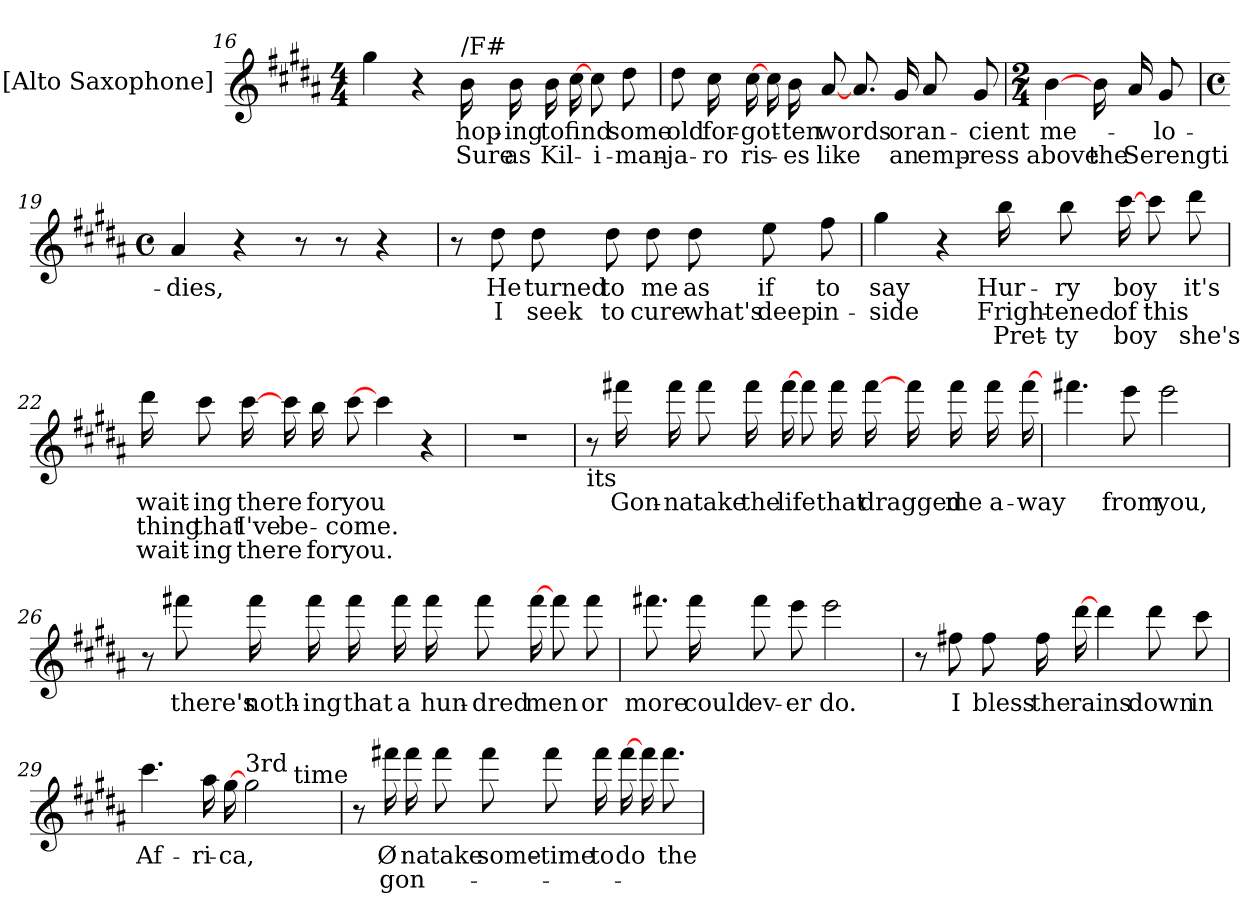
**kern	**text	**text	**text
*part1	*part1	*part1	*part1
*staff1	*staff1	*staff1	*staff1
*I"[Alto Saxophone]	*	*	*
*I'A Sax	*	*	*
*clefG2	*	*	*
*ITrd5c9	*	*	*
*k[f#c#g#d#a#]	*	*	*
*B:	*	*	*
*M4/4	*	*	*
=16	=16	=16	=16
4b	.	.	.
4r	.	.	.
!LO:TX:a:t=/F#	!	!	!
16d#LL	-hop-	-Sure	.
16d#	-ing	-as	.
16d#	-to	-Kil-	.
[16e	-find	.	.
8eL	.	-i-	.
8f#	-some	-man-	.
=17	=17	=17	=17
8f#L	-old	-ja-	.
16e	-for-	-ro	.
[16e	-got-	-ris-	.
16eLL	.	.	.
16d#	-ten	-es	.
[8c#	-words	-like	.
8.c#L	.	.	.
16B	-or	-an	.
8c#L	-an-	-emp-	.
8B	-cient	-ress	.
=18	=18	=18	=18
*M2/4	*	*	*
[4d#	-me-	-above	.
16d#LL	.	-the	.
16c#	.	-Serengti	.
8B	-lo-	.	.
=19	=19	=19	=19
*M4/4	*	*	*
*met(c)	*	*	*
4c#	-dies,	.	.
4r	.	.	.
8r	.	.	.
8r	.	.	.
4r	.	.	.
=20	=20	=20	=20
8r	.	.	.
8f#	-He	-I	.
8f#L	-turned	-seek	.
8f#	-to	-to	.
8f#L	-me	-cure	.
8f#	-as	-what's	.
8g#	-if	-deep	.
8a#	-to	-in-	.
=21	=21	=21	=21
4b	-say	-side	.
4r	.	.	.
16dd#LL	-Hur-	-Fright-	-Pret-
8dd#	-ry	-ened	-ty
[16ee	-boy	-of	-boy
8eeL	.	-this	.
8ff#	-it's	.	-she's
=22	=22	=22	=22
16ff#LL	-wait-	-thing	-wait-
8ee	-ing	-that	-ing
[16ee	-there	-I've	-there
16eeLL	.	-be-	.
16dd#	-for	.	-for
[8ee	-you	-come.	-you.
4ee	.	.	.
4r	.	.	.
=23	=23	=23	=23
1r	.	.	.
=24	=24	=24	=24
!LO:TX:b:t=its	!	!	!
8r	.	.	.
16aa	-Gon-	.	.
16aa	-na	.	.
8aaL	-take	.	.
16aa	-the	.	.
[16aa	-life	.	.
8aaL	.	.	.
16aa	-that	.	.
[16aa	-dragged	.	.
16aaLL	.	.	.
16aa	-me	.	.
16aa	-a-	.	.
[16aa	-way	.	.
=25	=25	=25	=25
4.aa	.	.	.
8gg#	-from	.	.
2gg#	-you,	.	.
=26	=26	=26	=26
8r	.	.	.
8aa	-there's	.	.
16aaLL	-noth-	.	.
16aa	-ing	.	.
16aa	-that	.	.
16aa	-a	.	.
16aaLL	-hun-	.	.
8aa	-dred	.	.
[16aa	-men	.	.
8aaL	.	.	.
8aa	-or	.	.
=27	=27	=27	=27
8.aaL	-more	.	.
16aa	-could	.	.
8aaL	-ev-	.	.
8gg#	-er	.	.
2gg#	-do.	.	.
=28	=28	=28	=28
8r	.	.	.
8a	-I	.	.
8aL	-bless	.	.
16a	-the	.	.
[16ff#	-rains	.	.
4ff#	.	.	.
8ff#L	-down	.	.
8ee	-in	.	.
=29	=29	=29	=29
*^	*	*	*
4.ee	2.ryy	-Af-	.	.
16cc#	.	-ri-	.	.
[16b	.	-ca,	.	.
!LO:TX:a:t=3rd	!	!	!	!
2b	.	.	.	.
!	!LO:TX:a:t=time	!	!	!
.	4ryy	.	.	.
=30	=30	=30	=30	=30
!LO:TX:a:t=to	!	!	!	!
*v	*v	*	*	*
8r	.	.	.
16aa	-Ø	-gon-	.
16aa	-na	.	.
8aaL	-take	.	.
8aa	-some-	.	.
8aaL	-time	.	.
16aa	-to	.	.
[16aa	-do	.	.
16aaLL	.	.	.
8.aa	-the	.	.
=	=	=	=
*-	*-	*-	*-
